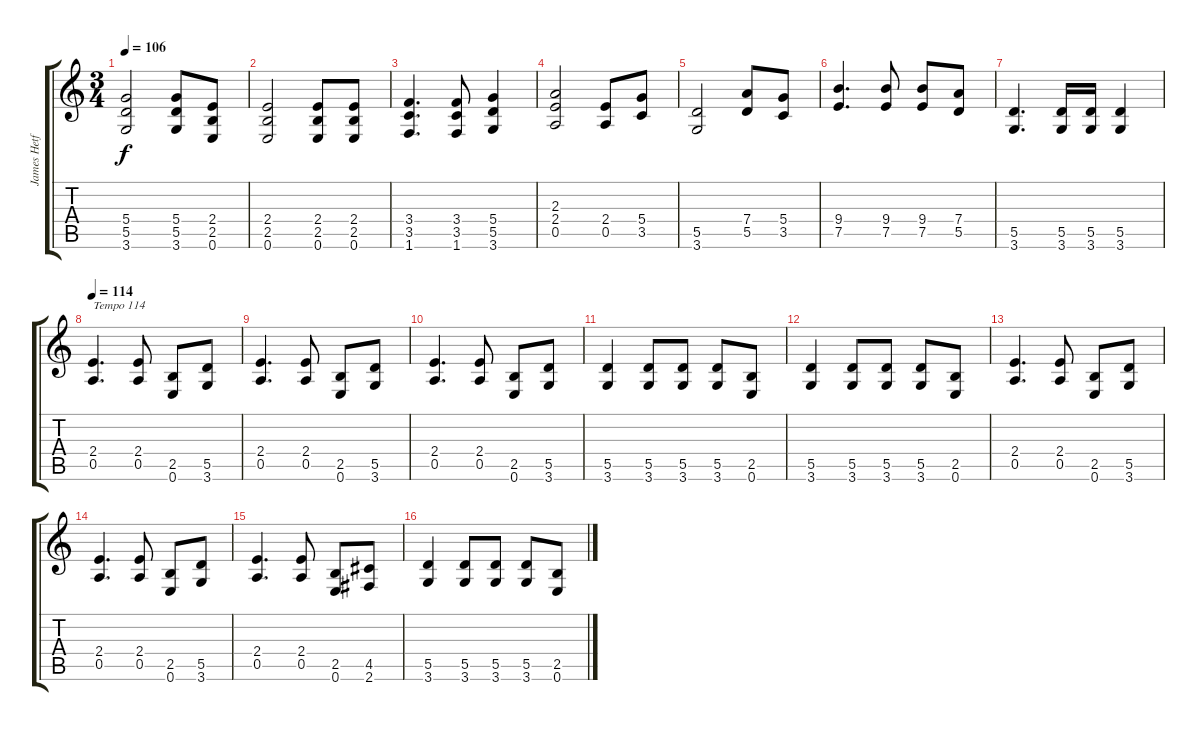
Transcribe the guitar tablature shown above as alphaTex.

\track ("James Hetfield" "James Hetf") {instrument distortionguitar}
\staff {score tabs}
\tuning (E4 B3 G3 D3 A2 E2) {hide}
\ts (3 4)
\tempo 106
\clef g2
\ks c
(5.4 5.5 3.6).2{dy f} (5.4 5.5 3.6).8 (2.4 2.5 0.6).8 |
(2.4 2.5 0.6).2 (2.4 2.5 0.6).8 (2.4 2.5 0.6).8 |
(3.4 3.5 1.6).4{d} (3.4 3.5 1.6).8 (5.4 5.5 3.6).4 |
(2.3 2.4 0.5).2 (2.4 0.5).8 (5.4 3.5).8 |
(5.5 3.6).2 (7.4 5.5).8 (5.4 3.5).8 |
(9.4 7.5).4{d} (9.4 7.5).8 (9.4 7.5).8 (7.4 5.5).8 |
(5.5 3.6).4{d} (5.5 3.6).16 (5.5 3.6).16 (5.5 3.6).4 |
\tempo 114
(2.4 0.5).4{d txt "Tempo 114"} (2.4 0.5).8 (2.5 0.6).8 (5.5 3.6).8 |
(2.4 0.5).4{d} (2.4 0.5).8 (2.5 0.6).8 (5.5 3.6).8 |
(2.4 0.5).4{d} (2.4 0.5).8 (2.5 0.6).8 (5.5 3.6).8 |
(5.5 3.6).4 (5.5 3.6).8 (5.5 3.6).8 (5.5 3.6).8 (2.5 0.6).8 |
(5.5 3.6).4 (5.5 3.6).8 (5.5 3.6).8 (5.5 3.6).8 (2.5 0.6).8 |
(2.4 0.5).4{d} (2.4 0.5).8 (2.5 0.6).8 (5.5 3.6).8 |
(2.4 0.5).4{d} (2.4 0.5).8 (2.5 0.6).8 (5.5 3.6).8 |
(2.4 0.5).4{d} (2.4 0.5).8 (2.5 0.6).8 (4.5 2.6).8 |
(5.5 3.6).4 (5.5 3.6).8 (5.5 3.6).8 (5.5 3.6).8 (2.5 0.6).8
